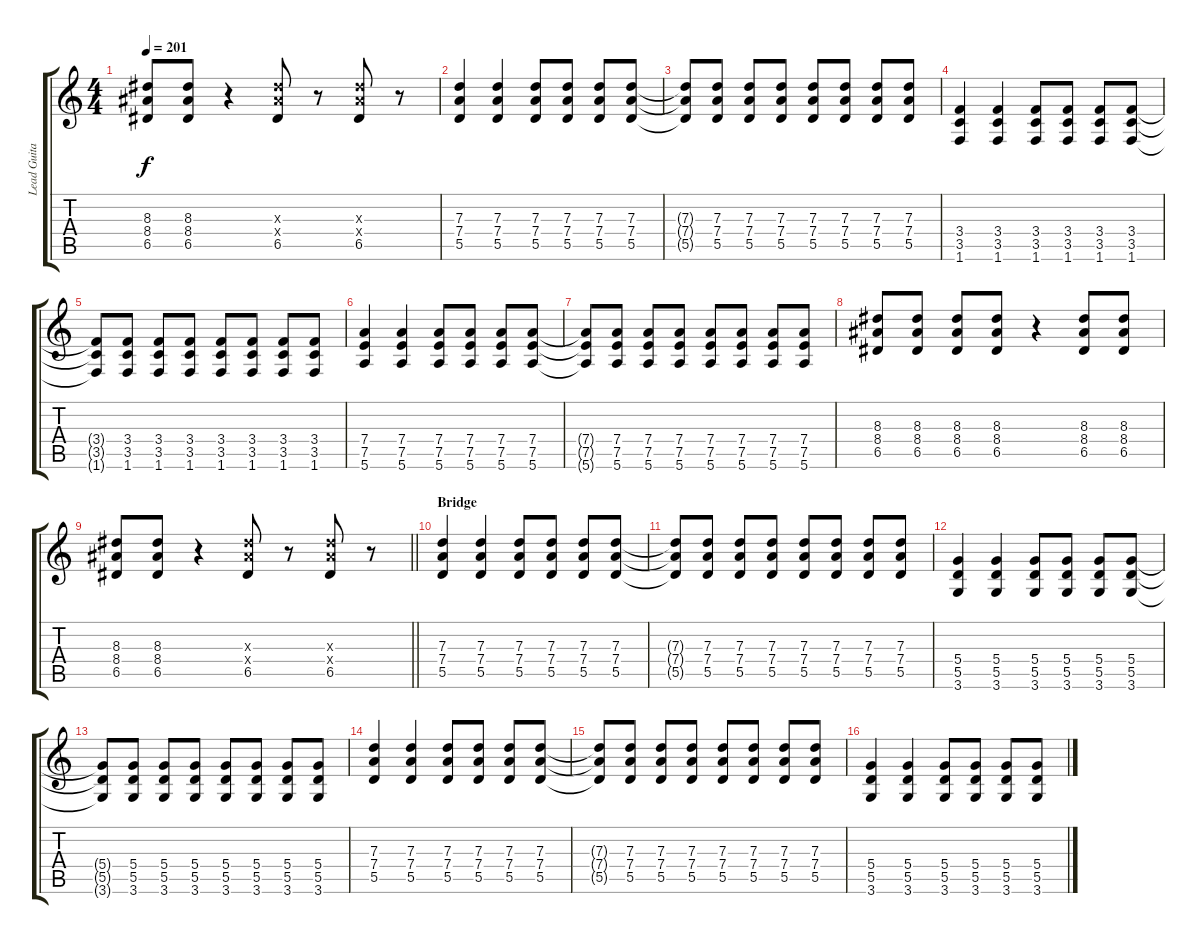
\track ("Lead Guitar" "Lead Guita") {instrument electricguitarclean}
\staff {score tabs}
\tuning (E4 B3 G3 D3 A2 E2) {hide}
\ts (4 4)
\tempo 201
\clef g2
\ks c
(8.3 8.4 6.5).8{dy f} (8.3 8.4 6.5).8 r.4 (8.3{x} 8.4{x} 6.5).8 r.8 (8.3{x} 8.4{x} 6.5).8 r.8 |
(7.3 7.4 5.5).4 (7.3 7.4 5.5).4 (7.3 7.4 5.5).8 (7.3 7.4 5.5).8 (7.3 7.4 5.5).8 (7.3 7.4 5.5).8 |
(7.3{t} 7.4{t} 5.5{t}).8 (7.3 7.4 5.5).8 (7.3 7.4 5.5).8 (7.3 7.4 5.5).8 (7.3 7.4 5.5).8 (7.3 7.4 5.5).8 (7.3 7.4 5.5).8 (7.3 7.4 5.5).8 |
(3.4 3.5 1.6).4 (3.4 3.5 1.6).4 (3.4 3.5 1.6).8 (3.4 3.5 1.6).8 (3.4 3.5 1.6).8 (3.4 3.5 1.6).8 |
(3.4{t} 3.5{t} 1.6{t}).8 (3.4 3.5 1.6).8 (3.4 3.5 1.6).8 (3.4 3.5 1.6).8 (3.4 3.5 1.6).8 (3.4 3.5 1.6).8 (3.4 3.5 1.6).8 (3.4 3.5 1.6).8 |
(7.4 7.5 5.6).4 (7.4 7.5 5.6).4 (7.4 7.5 5.6).8 (7.4 7.5 5.6).8 (7.4 7.5 5.6).8 (7.4 7.5 5.6).8 |
(7.4{t} 7.5{t} 5.6{t}).8 (7.4 7.5 5.6).8 (7.4 7.5 5.6).8 (7.4 7.5 5.6).8 (7.4 7.5 5.6).8 (7.4 7.5 5.6).8 (7.4 7.5 5.6).8 (7.4 7.5 5.6).8 |
(8.3 8.4 6.5).8 (8.3 8.4 6.5).8 (8.3 8.4 6.5).8 (8.3 8.4 6.5).8 r.4 (8.3 8.4 6.5).8 (8.3 8.4 6.5).8 |
\barLineRight lightlight
(8.3 8.4 6.5).8 (8.3 8.4 6.5).8 r.4 (8.3{x} 8.4{x} 6.5).8 r.8 (8.3{x} 8.4{x} 6.5).8 r.8 |
\section ("" "Bridge")
(7.3 7.4 5.5).4 (7.3 7.4 5.5).4 (7.3 7.4 5.5).8 (7.3 7.4 5.5).8 (7.3 7.4 5.5).8 (7.3 7.4 5.5).8 |
(7.3{t} 7.4{t} 5.5{t}).8 (7.3 7.4 5.5).8 (7.3 7.4 5.5).8 (7.3 7.4 5.5).8 (7.3 7.4 5.5).8 (7.3 7.4 5.5).8 (7.3 7.4 5.5).8 (7.3 7.4 5.5).8 |
(5.4 5.5 3.6).4 (5.4 5.5 3.6).4 (5.4 5.5 3.6).8 (5.4 5.5 3.6).8 (5.4 5.5 3.6).8 (5.4 5.5 3.6).8 |
(5.4{t} 5.5{t} 3.6{t}).8 (5.4 5.5 3.6).8 (5.4 5.5 3.6).8 (5.4 5.5 3.6).8 (5.4 5.5 3.6).8 (5.4 5.5 3.6).8 (5.4 5.5 3.6).8 (5.4 5.5 3.6).8 |
(7.3 7.4 5.5).4 (7.3 7.4 5.5).4 (7.3 7.4 5.5).8 (7.3 7.4 5.5).8 (7.3 7.4 5.5).8 (7.3 7.4 5.5).8 |
(7.3{t} 7.4{t} 5.5{t}).8 (7.3 7.4 5.5).8 (7.3 7.4 5.5).8 (7.3 7.4 5.5).8 (7.3 7.4 5.5).8 (7.3 7.4 5.5).8 (7.3 7.4 5.5).8 (7.3 7.4 5.5).8 |
(5.4 5.5 3.6).4 (5.4 5.5 3.6).4 (5.4 5.5 3.6).8 (5.4 5.5 3.6).8 (5.4 5.5 3.6).8 (5.4 5.5 3.6).8
